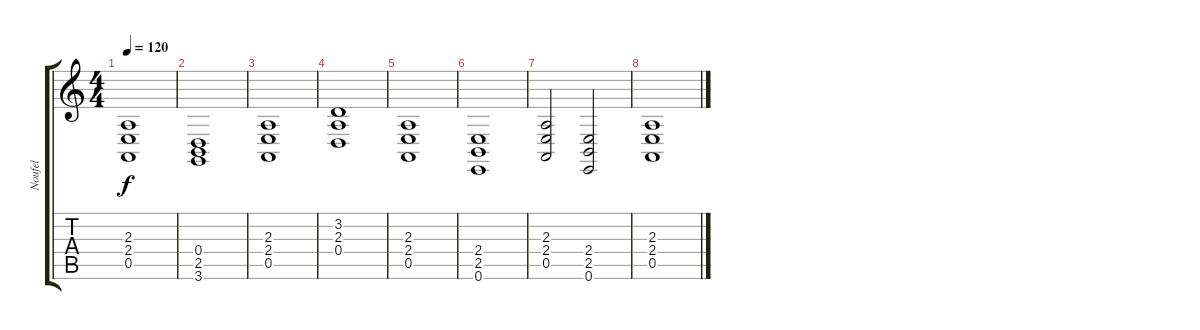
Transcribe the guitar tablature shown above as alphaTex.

\track ("Noufel" "Noufel") {instrument stringensemble1}
\staff {score tabs}
\tuning (E4 B3 G3 D3 A2 E2) {hide}
\ts (4 4)
\tempo 120
\clef g2
\ks c
(2.3 2.4 0.5).1{dy f instrument stringensemble1} |
(0.4 2.5 3.6).1 |
(2.3 2.4 0.5).1 |
(3.2 2.3 0.4).1 |
(2.3 2.4 0.5).1 |
(2.4 2.5 0.6).1 |
(2.3 2.4 0.5).2 (2.4 2.5 0.6).2 |
(2.3 2.4 0.5).1
